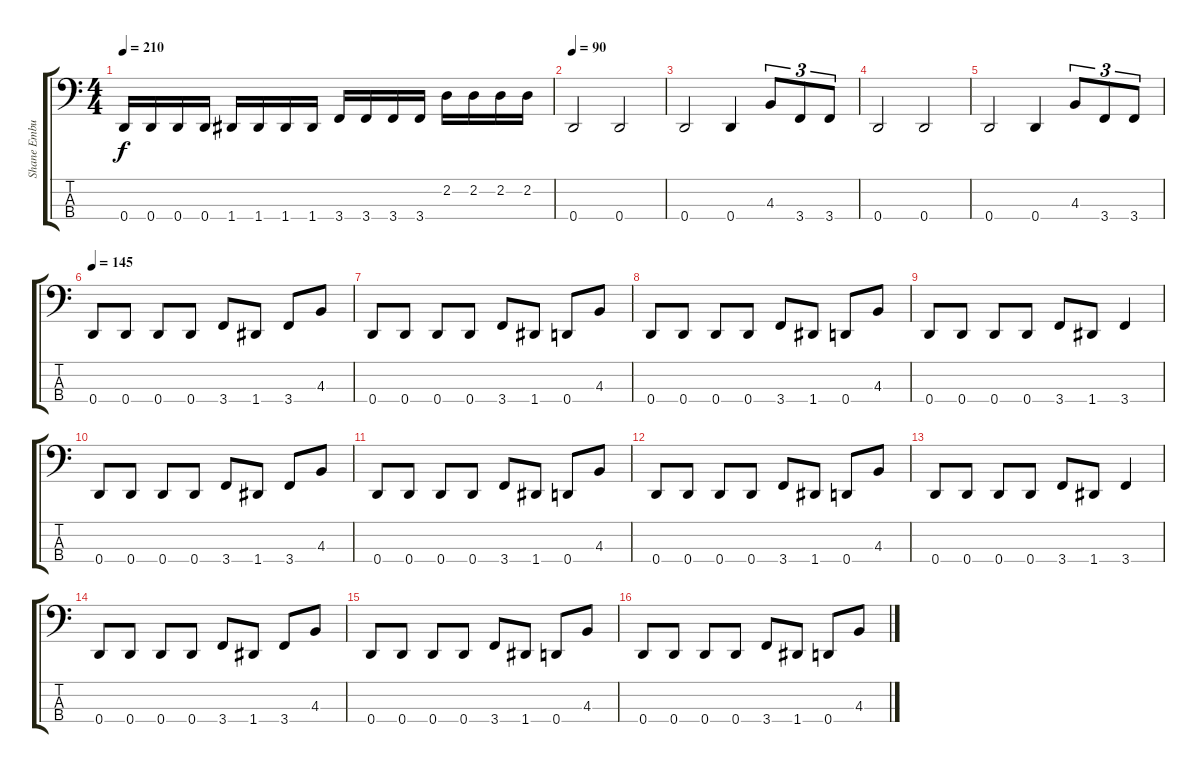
\track ("Shane Embury (Bass)" "Shane Embu") {instrument electricbassfinger}
\staff {score tabs}
\tuning (F2 C2 G1 D1) {hide}
\ts (4 4)
\tempo 210
\clef f4
\ks c
0.4.16{dy f} 0.4.16 0.4.16 0.4.16 1.4.16 1.4.16 1.4.16 1.4.16 3.4.16 3.4.16 3.4.16 3.4.16 2.2.16 2.2.16 2.2.16 2.2.16 |
\tempo 90
0.4.2 0.4.2 |
0.4.2 0.4.4 4.3.8{tu (3 2)} 3.4.8{tu (3 2)} 3.4.8{tu (3 2)} |
0.4.2 0.4.2 |
0.4.2 0.4.4 4.3.8{tu (3 2)} 3.4.8{tu (3 2)} 3.4.8{tu (3 2)} |
\tempo 145
0.4.8 0.4.8 0.4.8 0.4.8 3.4.8 1.4.8 3.4.8 4.3.8 |
0.4.8 0.4.8 0.4.8 0.4.8 3.4.8 1.4.8 0.4.8 4.3.8 |
0.4.8 0.4.8 0.4.8 0.4.8 3.4.8 1.4.8 0.4.8 4.3.8 |
0.4.8 0.4.8 0.4.8 0.4.8 3.4.8 1.4.8 3.4.4 |
0.4.8 0.4.8 0.4.8 0.4.8 3.4.8 1.4.8 3.4.8 4.3.8 |
0.4.8 0.4.8 0.4.8 0.4.8 3.4.8 1.4.8 0.4.8 4.3.8 |
0.4.8 0.4.8 0.4.8 0.4.8 3.4.8 1.4.8 0.4.8 4.3.8 |
0.4.8 0.4.8 0.4.8 0.4.8 3.4.8 1.4.8 3.4.4 |
0.4.8 0.4.8 0.4.8 0.4.8 3.4.8 1.4.8 3.4.8 4.3.8 |
0.4.8 0.4.8 0.4.8 0.4.8 3.4.8 1.4.8 0.4.8 4.3.8 |
0.4.8 0.4.8 0.4.8 0.4.8 3.4.8 1.4.8 0.4.8 4.3.8
